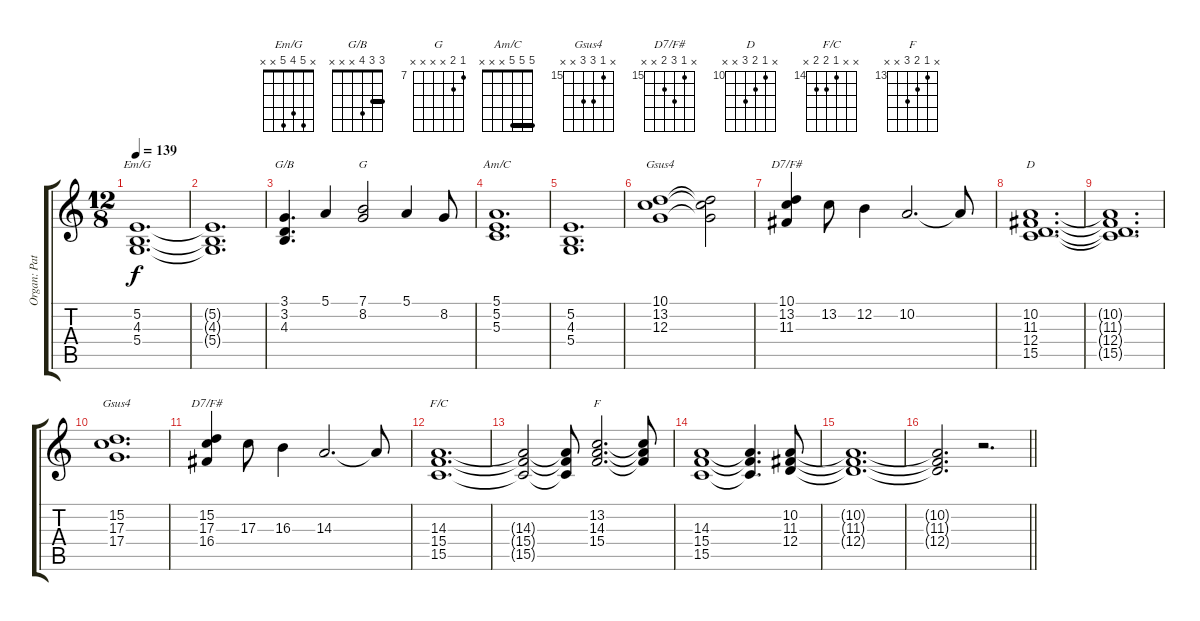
\track ("Organ: Patrick Moraz" "Organ: Pat") {instrument percussiveorgan}
\staff {score tabs}
\tuning (E4 B3 G3 D3 A2 E2) {hide}
\chord ("Em/G" x 5 4 5 x x)
\chord ("G/B" 3 3 4 x x x) {barre 3}
\chord ("G" 7 8 x x x x) {firstfret 7}
\chord ("Am/C" 5 5 5 x x x) {barre 5}
\chord ("Gsus4" 10 13 12 x x x) {firstfret 10}
\chord ("D7/F#" 10 13 11 x x x) {firstfret 10}
\chord ("D" x 10 11 12 x x) {firstfret 10}
\chord ("Gsus4" x 15 17 17 x x) {firstfret 15}
\chord ("D7/F#" x 15 17 16 x x) {firstfret 15}
\chord ("F/C" x x 14 15 15 x) {firstfret 14}
\chord ("F" x 13 14 15 x x) {firstfret 13}
\ts (12 8)
\tempo 139
\clef g2
\ks c
(5.2 4.3 5.4).1{d ch "Em/G" dy f} |
(5.2{t} 4.3{t} 5.4{t}).1{d} |
(3.1 3.2 4.3).4{d ch "G/B"} 5.1.4 (7.1 8.2).2{ch "G"} 5.1.4 8.2.8 |
(5.1 5.2 5.3).1{d ch "Am/C"} |
(5.2 4.3 5.4).1{d} |
(10.1 13.2 12.3).1{ch "Gsus4"} (10.1{t} 13.2{t} 12.3{t}).2 |
(10.1 13.2 11.3).4{ch "D7/F#"} 13.2.8 12.2.4 10.2.2{d} 10.2{t}.8 |
(10.2 11.3 12.4 15.5).1{d ch "D"} |
(10.2{t} 11.3{t} 12.4{t} 15.5{t}).1{d} |
(15.2 17.3 17.4).1{d ch "Gsus4"} |
(15.2 17.3 16.4).4{ch "D7/F#"} 17.3.8 16.3.4 14.3.2{d} 14.3{t}.8 |
(14.3 15.4 15.5).1{d ch "F/C"} |
(14.3{t} 15.4{t} 15.5{t}).2 (14.3{t} 15.4{t} 15.5{t}).8 (13.2 14.3 15.4).2{d ch "F"} (13.2{t} 14.3{t} 15.4{t}).8 |
(14.3 15.4 15.5).1 (14.3{t} 15.4{t} 15.5{t}).4{d} (10.2 11.3 12.4).8 |
(10.2{t} 11.3{t} 12.4{t}).1{d} |
\barLineRight lightlight
(10.2{t} 11.3{t} 12.4{t}).2{d} r.2{d}
